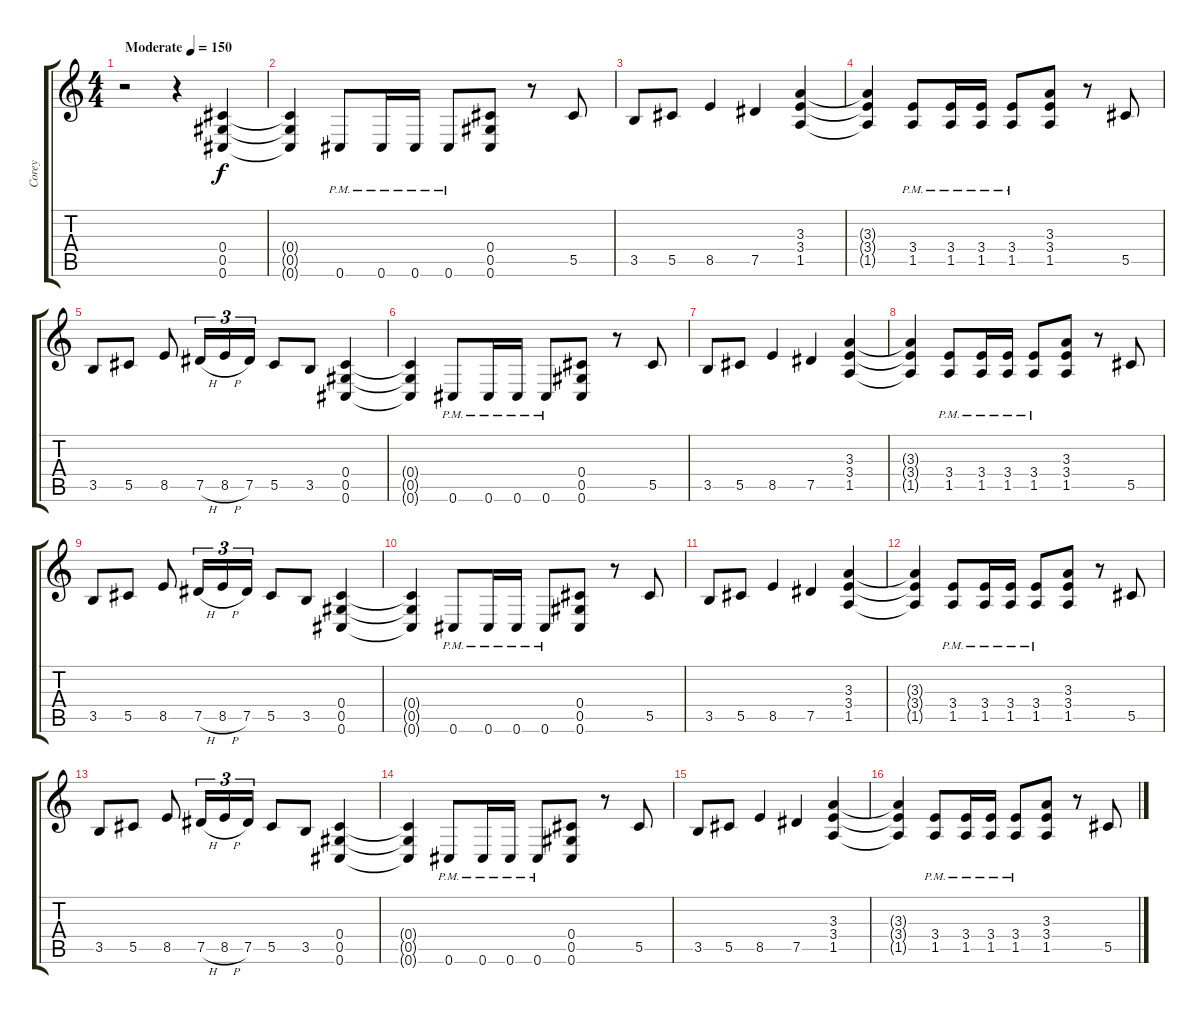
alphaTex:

\track ("Corey" "Corey") {instrument distortionguitar}
\staff {score tabs}
\tuning (Eb4 Bb3 Gb3 Db3 Ab2 Db2) {hide}
\ts (4 4)
\tempo (150 "Moderate")
\clef g2
\ks c
r.2{dy f instrument distortionguitar} r.4 (0.4 0.5 0.6).4 |
(0.4{t} 0.5{t} 0.6{t}).4 0.6{pm}.8 0.6{pm}.16 0.6{pm}.16 0.6{pm}.8 (0.4 0.5 0.6).8 r.8 5.5.8 |
3.5.8 5.5.8 8.5.4 7.5.4 (3.3 3.4 1.5).4 |
(3.3{t} 3.4{t} 1.5{t}).4 (3.4{pm} 1.5{pm}).8 (3.4{pm} 1.5{pm}).16 (3.4{pm} 1.5{pm}).16 (3.4{pm} 1.5{pm}).8 (3.3 3.4 1.5).8 r.8 5.5.8 |
3.5.8 5.5.8 8.5.8 7.5{h}.16{tu (3 2)} 8.5{h}.16{tu (3 2)} 7.5.16{tu (3 2)} 5.5.8 3.5.8 (0.4 0.5 0.6).4 |
(0.4{t} 0.5{t} 0.6{t}).4 0.6{pm}.8 0.6{pm}.16 0.6{pm}.16 0.6{pm}.8 (0.4 0.5 0.6).8 r.8 5.5.8 |
3.5.8 5.5.8 8.5.4 7.5.4 (3.3 3.4 1.5).4 |
(3.3{t} 3.4{t} 1.5{t}).4 (3.4{pm} 1.5{pm}).8 (3.4{pm} 1.5{pm}).16 (3.4{pm} 1.5{pm}).16 (3.4{pm} 1.5{pm}).8 (3.3 3.4 1.5).8 r.8 5.5.8 |
3.5.8 5.5.8 8.5.8 7.5{h}.16{tu (3 2)} 8.5{h}.16{tu (3 2)} 7.5.16{tu (3 2)} 5.5.8 3.5.8 (0.4 0.5 0.6).4 |
(0.4{t} 0.5{t} 0.6{t}).4 0.6{pm}.8 0.6{pm}.16 0.6{pm}.16 0.6{pm}.8 (0.4 0.5 0.6).8 r.8 5.5.8 |
3.5.8 5.5.8 8.5.4 7.5.4 (3.3 3.4 1.5).4 |
(3.3{t} 3.4{t} 1.5{t}).4 (3.4{pm} 1.5{pm}).8 (3.4{pm} 1.5{pm}).16 (3.4{pm} 1.5{pm}).16 (3.4{pm} 1.5{pm}).8 (3.3 3.4 1.5).8 r.8 5.5.8 |
3.5.8 5.5.8 8.5.8 7.5{h}.16{tu (3 2)} 8.5{h}.16{tu (3 2)} 7.5.16{tu (3 2)} 5.5.8 3.5.8 (0.4 0.5 0.6).4 |
(0.4{t} 0.5{t} 0.6{t}).4 0.6{pm}.8 0.6{pm}.16 0.6{pm}.16 0.6{pm}.8 (0.4 0.5 0.6).8 r.8 5.5.8 |
3.5.8 5.5.8 8.5.4 7.5.4 (3.3 3.4 1.5).4 |
(3.3{t} 3.4{t} 1.5{t}).4 (3.4{pm} 1.5{pm}).8 (3.4{pm} 1.5{pm}).16 (3.4{pm} 1.5{pm}).16 (3.4{pm} 1.5{pm}).8 (3.3 3.4 1.5).8 r.8 5.5.8
